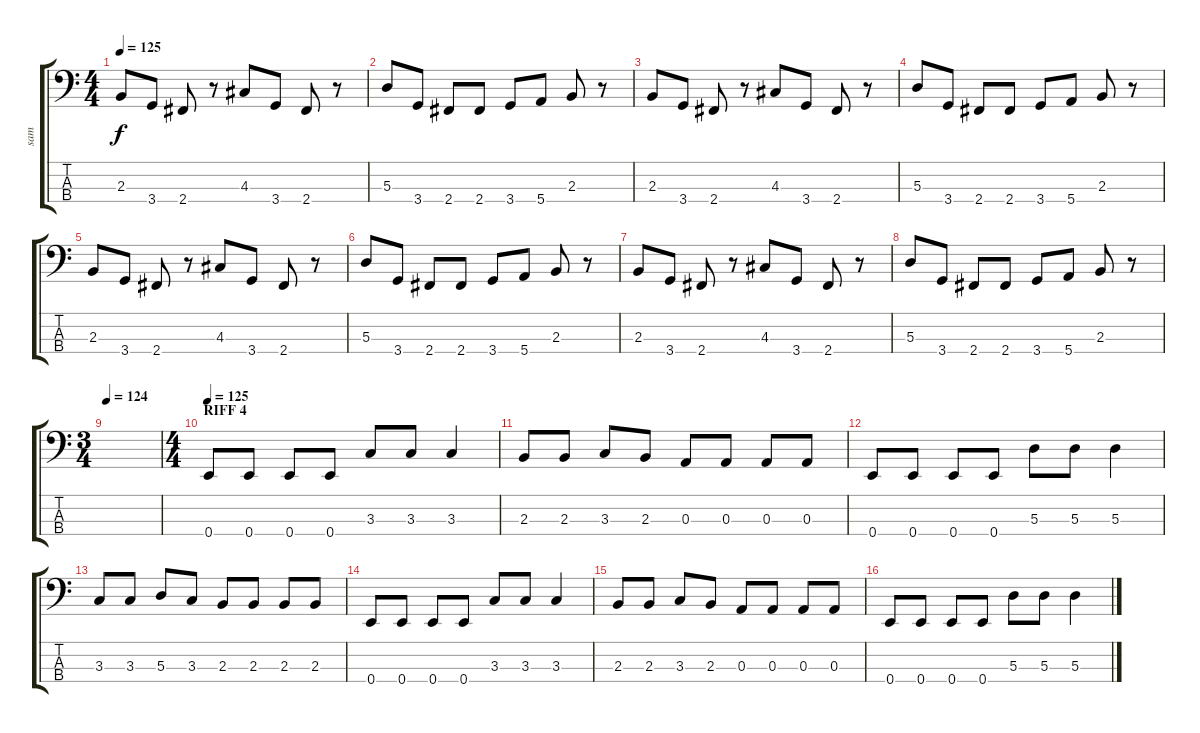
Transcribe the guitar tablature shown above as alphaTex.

\track ("sam" "sam") {instrument electricbasspick}
\staff {score tabs}
\tuning (G2 D2 A1 E1) {hide}
\ts (4 4)
\tempo 125
\clef f4
\ks c
2.3.8{dy f} 3.4.8 2.4.8 r.8 4.3.8 3.4.8 2.4.8 r.8 |
5.3.8 3.4.8 2.4.8 2.4.8 3.4.8 5.4.8 2.3.8 r.8 |
2.3.8 3.4.8 2.4.8 r.8 4.3.8 3.4.8 2.4.8 r.8 |
5.3.8 3.4.8 2.4.8 2.4.8 3.4.8 5.4.8 2.3.8 r.8 |
2.3.8 3.4.8 2.4.8 r.8 4.3.8 3.4.8 2.4.8 r.8 |
5.3.8 3.4.8 2.4.8 2.4.8 3.4.8 5.4.8 2.3.8 r.8 |
2.3.8 3.4.8 2.4.8 r.8 4.3.8 3.4.8 2.4.8 r.8 |
5.3.8 3.4.8 2.4.8 2.4.8 3.4.8 5.4.8 2.3.8 r.8 |
\ts (3 4)
\tempo 124
|
\ts (4 4)
\section ("" "RIFF 4")
\tempo 125
0.4.8 0.4.8 0.4.8 0.4.8 3.3.8 3.3.8 3.3.4 |
2.3.8 2.3.8 3.3.8 2.3.8 0.3.8 0.3.8 0.3.8 0.3.8 |
0.4.8 0.4.8 0.4.8 0.4.8 5.3.8 5.3.8 5.3.4 |
3.3.8 3.3.8 5.3.8 3.3.8 2.3.8 2.3.8 2.3.8 2.3.8 |
0.4.8 0.4.8 0.4.8 0.4.8 3.3.8 3.3.8 3.3.4 |
2.3.8 2.3.8 3.3.8 2.3.8 0.3.8 0.3.8 0.3.8 0.3.8 |
0.4.8 0.4.8 0.4.8 0.4.8 5.3.8 5.3.8 5.3.4
